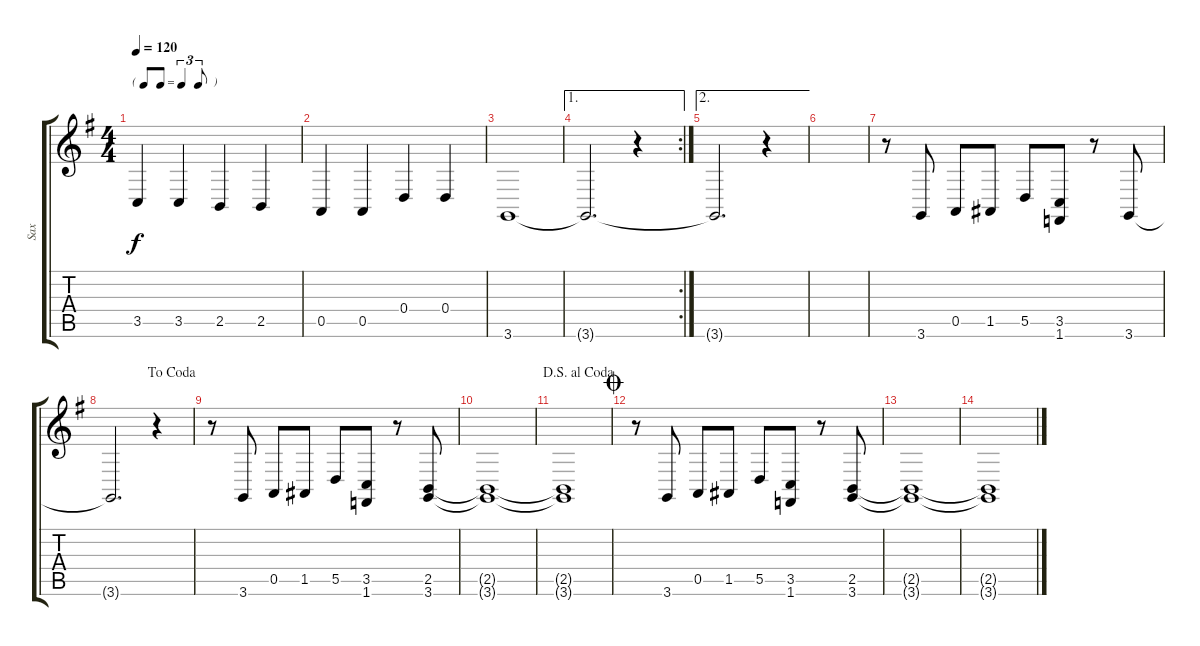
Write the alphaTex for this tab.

\track ("Sax" "Sax") {instrument tenorsax}
\staff {score tabs}
\tuning (E4 B3 G3 D3 A2 E2) {hide}
\ts (4 4)
\tf triplet8th
\tempo 120
\clef g2
\ks g
3.5.4{dy f} 3.5.4 2.5.4 2.5.4 |
0.5.4 0.5.4 0.4.4 0.4.4 |
3.6.1 |
\ae 1
\rc 2
3.6{t}.2{d} r.4 |
\ae 2
3.6{t}.2{d} r.4 |
|
r.8 3.6.8 0.5.8 1.5.8 5.5.8 (3.5 1.6).8 r.8 3.6.8 |
\jump dacoda
3.6{t}.2{d} r.4 |
r.8 3.6.8 0.5.8 1.5.8 5.5.8 (3.5 1.6).8 r.8 (2.5 3.6).8 |
(2.5{t} 3.6{t}).1 |
\jump dalsegnoalcoda
(2.5{t} 3.6{t}).1 |
\jump coda
r.8 3.6.8 0.5.8 1.5.8 5.5.8 (3.5 1.6).8 r.8 (2.5 3.6).8 |
(2.5{t} 3.6{t}).1 |
(2.5{t} 3.6{t}).1
